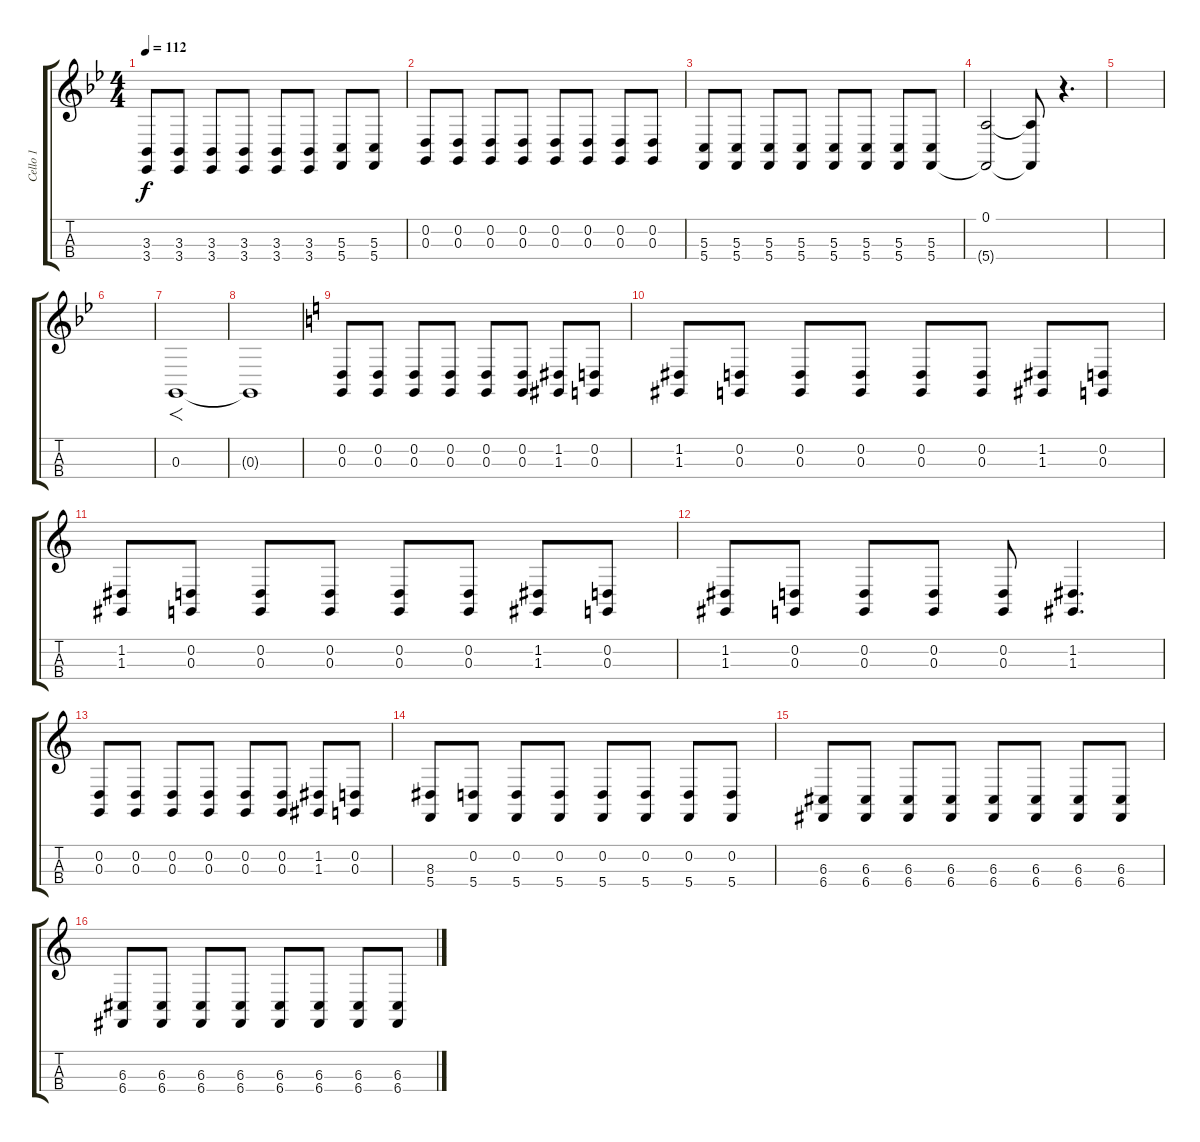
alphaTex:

\track ("Cello 1" "Cello 1") {instrument cello}
\staff {score tabs}
\tuning (A3 D3 G2 C2) {hide}
\ts (4 4)
\tempo 112
\clef g2
\ks bb
(3.3 3.4).8{dy f} (3.3 3.4).8 (3.3 3.4).8 (3.3 3.4).8 (3.3 3.4).8 (3.3 3.4).8 (5.3 5.4).8 (5.3 5.4).8 |
(0.2 0.3).8 (0.2 0.3).8 (0.2 0.3).8 (0.2 0.3).8 (0.2 0.3).8 (0.2 0.3).8 (0.2 0.3).8 (0.2 0.3).8 |
(5.3 5.4).8 (5.3 5.4).8 (5.3 5.4).8 (5.3 5.4).8 (5.3 5.4).8 (5.3 5.4).8 (5.3 5.4).8 (5.3 5.4).8 |
(0.1 5.4{t}).2 (0.1{t} 5.4{t}).8 r.4{d} |
|
|
0.3.1{f} |
0.3{t}.1 |
\ks c
(0.2 0.3).8 (0.2 0.3).8 (0.2 0.3).8 (0.2 0.3).8 (0.2 0.3).8 (0.2 0.3).8 (1.2 1.3).8 (0.2 0.3).8 |
(1.2 1.3).8 (0.2 0.3).8 (0.2 0.3).8 (0.2 0.3).8 (0.2 0.3).8 (0.2 0.3).8 (1.2 1.3).8 (0.2 0.3).8 |
(1.2 1.3).8 (0.2 0.3).8 (0.2 0.3).8 (0.2 0.3).8 (0.2 0.3).8 (0.2 0.3).8 (1.2 1.3).8 (0.2 0.3).8 |
(1.2 1.3).8 (0.2 0.3).8 (0.2 0.3).8 (0.2 0.3).8 (0.2 0.3).8 (1.2 1.3).4{d} |
(0.2 0.3).8 (0.2 0.3).8 (0.2 0.3).8 (0.2 0.3).8 (0.2 0.3).8 (0.2 0.3).8 (1.2 1.3).8 (0.2 0.3).8 |
(8.3 5.4).8 (0.2 5.4).8 (0.2 5.4).8 (0.2 5.4).8 (0.2 5.4).8 (0.2 5.4).8 (0.2 5.4).8 (0.2 5.4).8 |
(6.3 6.4).8 (6.3 6.4).8 (6.3 6.4).8 (6.3 6.4).8 (6.3 6.4).8 (6.3 6.4).8 (6.3 6.4).8 (6.3 6.4).8 |
(6.3 6.4).8 (6.3 6.4).8 (6.3 6.4).8 (6.3 6.4).8 (6.3 6.4).8 (6.3 6.4).8 (6.3 6.4).8 (6.3 6.4).8
